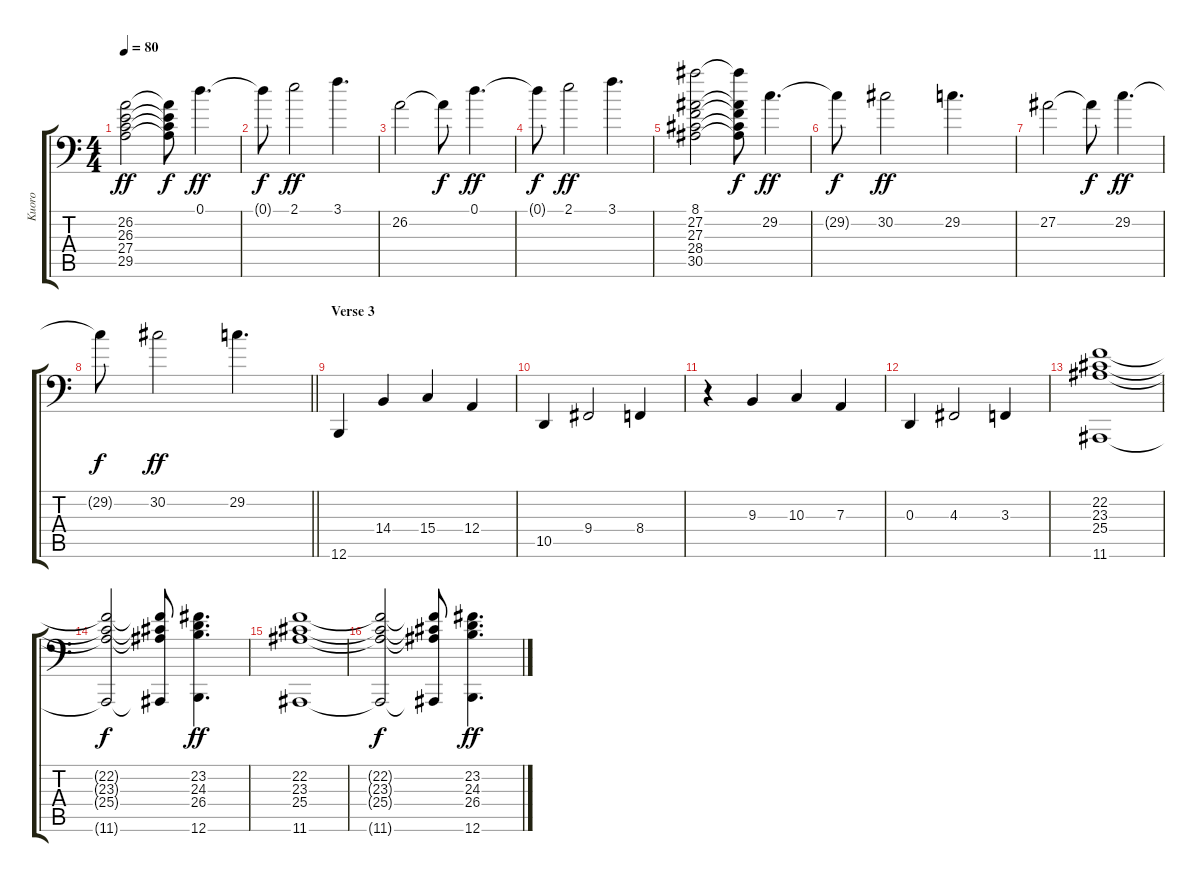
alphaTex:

\track ("Kuoro" "Kuoro") {instrument pad4choir}
\staff {score tabs}
\tuning (D5 G2 D2 A1 E1 B0) {hide}
\ts (4 4)
\tempo 80
\clef f4
\ks c
(26.2 26.3 27.4 29.5).2{dy ff} (26.2{t} 26.3{t} 27.4{t} 29.5{t}).8{dy f} 0.1.4{d dy ff} |
0.1{t}.8{dy f} 2.1.2{dy ff} 3.1.4{d} |
26.2.2 26.2{t}.8{dy f} 0.1.4{d dy ff} |
0.1{t}.8{dy f} 2.1.2{dy ff} 3.1.4{d} |
(8.1 27.2 27.3 28.4 30.5).2 (8.1{t} 27.2{t} 27.3{t} 28.4{t} 30.5{t}).8{dy f} 29.2.4{d dy ff} |
29.2{t}.8{dy f} 30.2.2{dy ff} 29.2.4{d} |
27.2.2 27.2{t}.8{dy f} 29.2.4{d dy ff} |
\barLineRight lightlight
29.2{t}.8{dy f} 30.2.2{dy ff} 29.2.4{d} |
\section ("" "Verse 3")
12.6.4 14.4.4 15.4.4 12.4.4 |
10.5.4 9.4.2 8.4.4 |
r.4 9.3.4 10.3.4 7.3.4 |
0.3.4 4.3.2 3.3.4 |
(22.2 23.3 25.4 11.6).1 |
(22.2{t} 23.3{t} 25.4{t} 11.6{t}).2{dy f} (22.2{t} 23.3{t} 25.4{t} 11.6{t}).8 (23.2 24.3 26.4 12.6).4{d dy ff} |
(22.2 23.3 25.4 11.6).1 |
(22.2{t} 23.3{t} 25.4{t} 11.6{t}).2{dy f} (22.2{t} 23.3{t} 25.4{t} 11.6{t}).8 (23.2 24.3 26.4 12.6).4{d dy ff}
